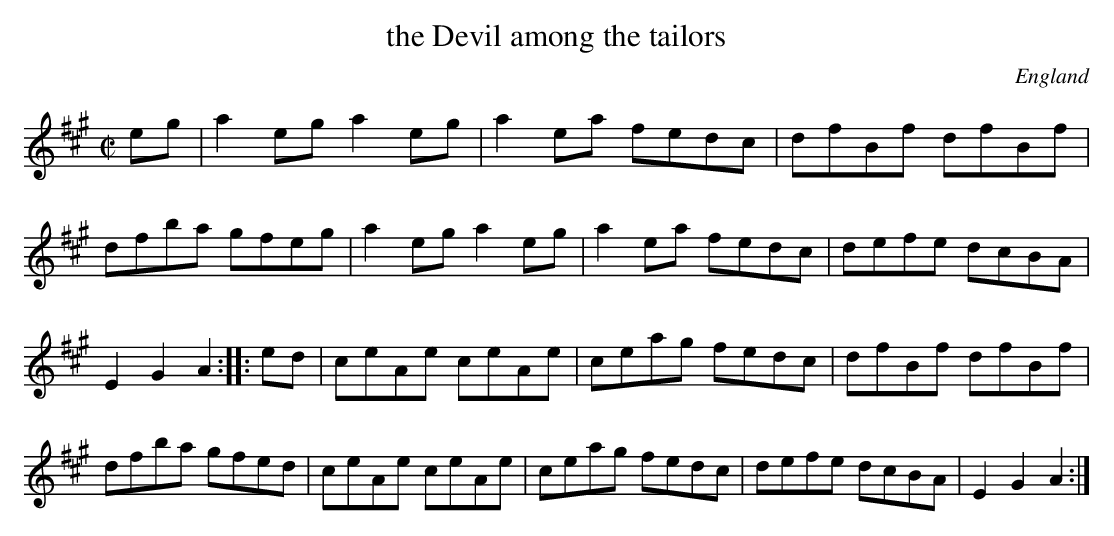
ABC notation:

X:1
T:the Devil among the tailors
M:C|
O:England
K:A major
eg|\
a2eg a2eg| a2ea fedc| dfBf dfBf| dfba gfeg| \
a2eg a2eg| a2ea fedc| defe dcBA| E2G2 A2::\
ed|\
ceAe ceAe| ceag fedc| dfBf dfBf| dfba gfed|\
ceAe ceAe| ceag fedc| defe dcBA| E2G2 A2:|
